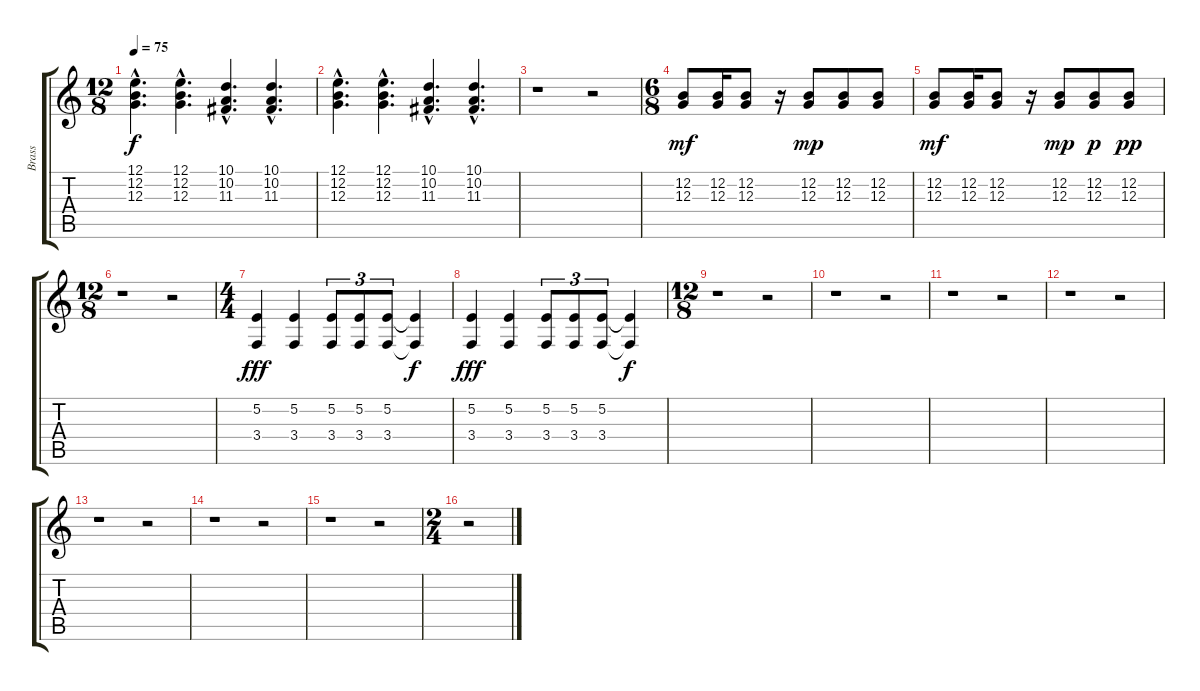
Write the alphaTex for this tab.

\track ("Brass" "Brass") {instrument frenchhorn}
\staff {score tabs}
\tuning (E4 B3 G3 D3 A2 E2) {hide}
\ts (12 8)
\tempo 75
\clef g2
\ks c
(12.1{hac} 12.2{hac} 12.3{hac}).4{d dy f} (12.1{hac} 12.2{hac} 12.3{hac}).4{d} (10.1{hac} 10.2{hac} 11.3{hac}).4{d} (10.1{hac} 10.2{hac} 11.3{hac}).4{d} |
(12.1{hac} 12.2{hac} 12.3{hac}).4{d} (12.1{hac} 12.2{hac} 12.3{hac}).4{d} (10.1{hac} 10.2{hac} 11.3{hac}).4{d} (10.1{hac} 10.2{hac} 11.3{hac}).4{d} |
r.1 r.2 |
\ts (6 8)
(12.2 12.3).8{dy mf volume 13 instrument frenchhorn} (12.2 12.3).16 (12.2 12.3).8 r.16 (12.2 12.3).8{dy mp} (12.2 12.3).8 (12.2 12.3).8 |
(12.2 12.3).8{dy mf} (12.2 12.3).16 (12.2 12.3).8 r.16 (12.2 12.3).8{dy mp} (12.2 12.3).8{dy p} (12.2 12.3).8{dy pp} |
\ts (12 8)
r.1 r.2 |
\ts (4 4)
(5.2 3.4).4{dy fff} (5.2 3.4).4 (5.2 3.4).8{tu (3 2)} (5.2 3.4).8{tu (3 2)} (5.2 3.4).8{tu (3 2)} (5.2{t} 3.4{t}).4{dy f} |
(5.2 3.4).4{dy fff} (5.2 3.4).4 (5.2 3.4).8{tu (3 2)} (5.2 3.4).8{tu (3 2)} (5.2 3.4).8{tu (3 2)} (5.2{t} 3.4{t}).4{dy f} |
\ts (12 8)
r.1 r.2 |
r.1 r.2 |
r.1 r.2 |
r.1 r.2 |
r.1 r.2 |
r.1 r.2 |
r.1 r.2 |
\ts (2 4)
r.2
